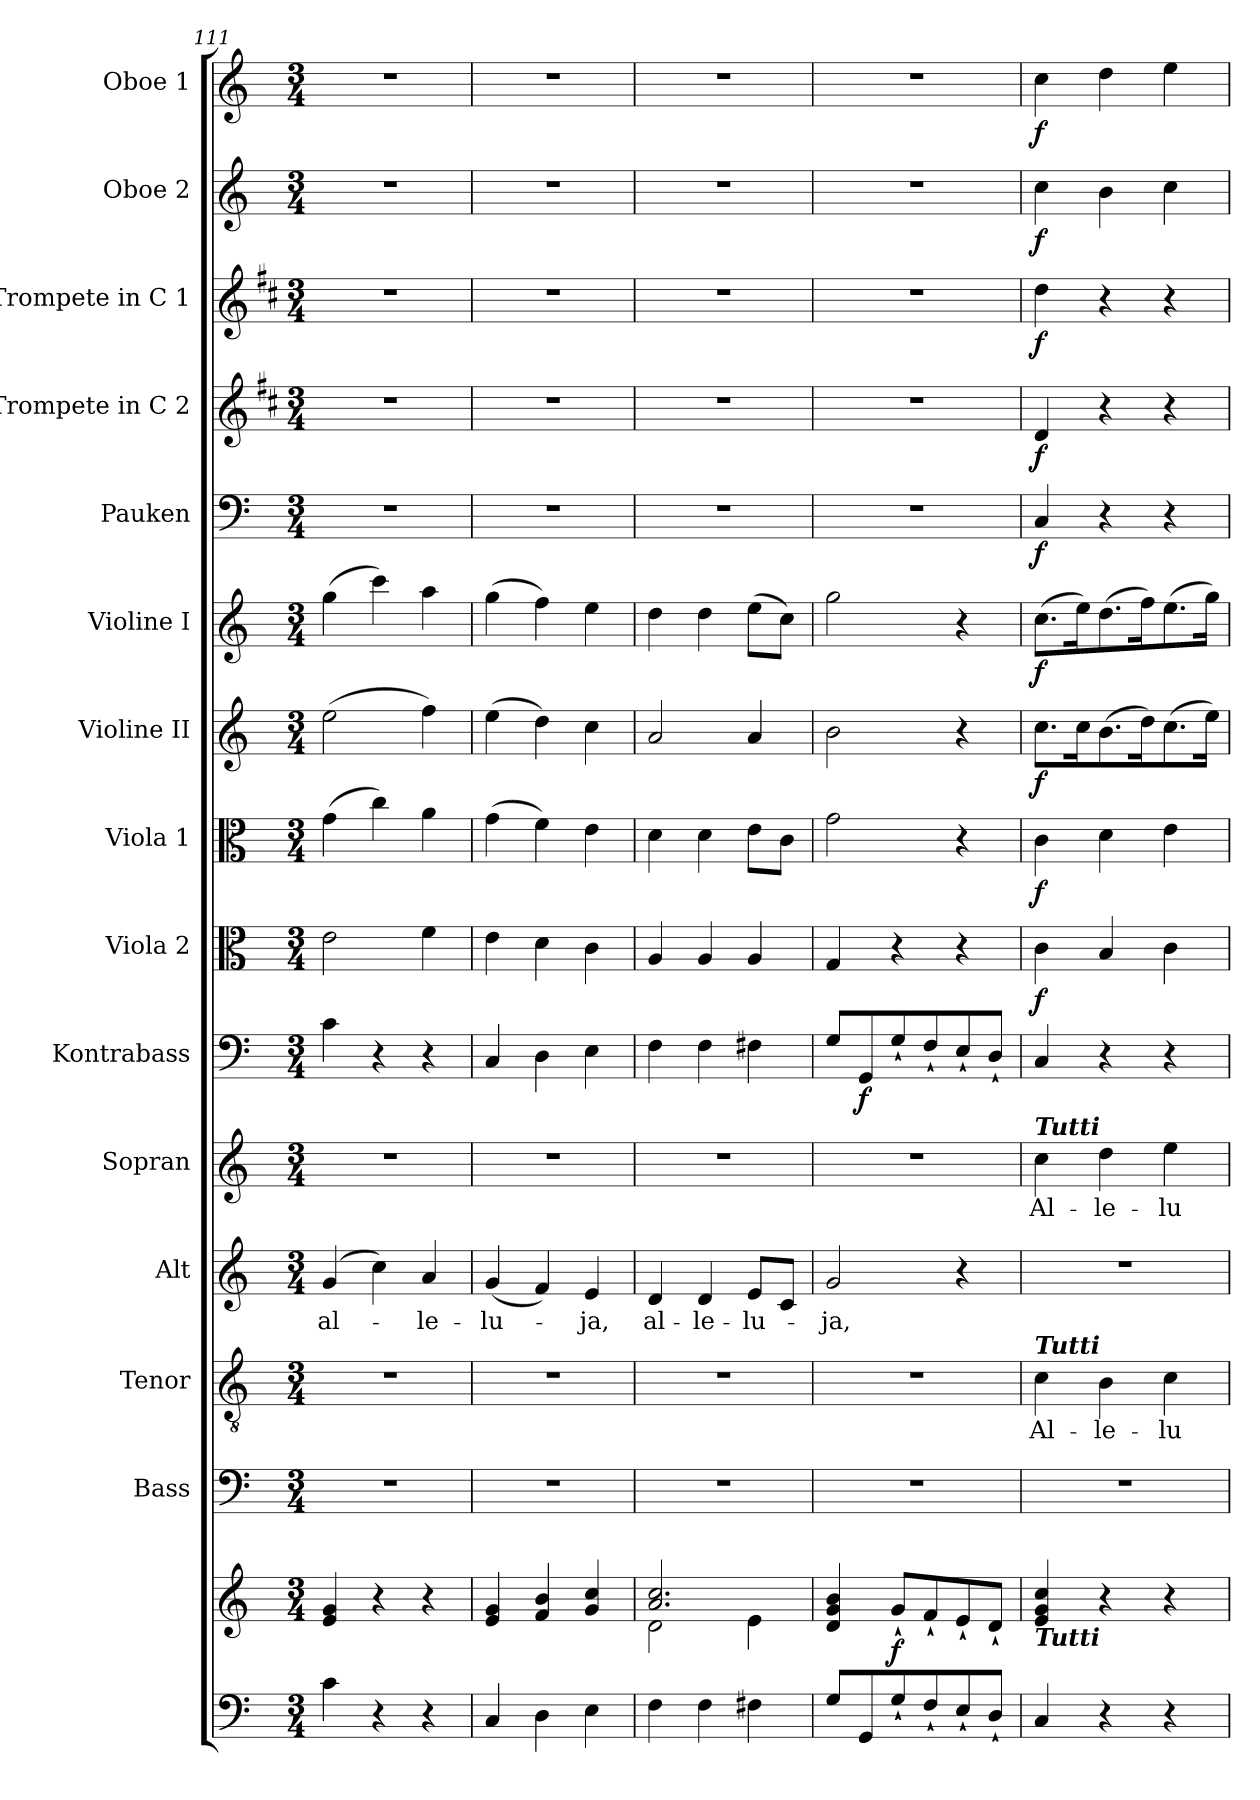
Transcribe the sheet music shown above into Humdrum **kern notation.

**kern	**kern	**dynam	**kern	**kern	**text	**kern	**text	**kern	**text	**kern	**dynam	**kern	**dynam	**kern	**dynam	**kern	**dynam	**kern	**dynam	**kern	**dynam	**kern	**dynam	**kern	**dynam	**kern	**dynam	**kern	**dynam
*part15	*part15	*part15	*part14	*part13	*part13	*part12	*part12	*part11	*part11	*part10	*part10	*part9	*part9	*part8	*part8	*part7	*part7	*part6	*part6	*part5	*part5	*part4	*part4	*part3	*part3	*part2	*part2	*part1	*part1
*staff16	*staff15	*staff15/16	*staff14	*staff13	*staff13	*staff12	*staff12	*staff11	*staff11	*staff10	*staff10	*staff9	*staff9	*staff8	*staff8	*staff7	*staff7	*staff6	*staff6	*staff5	*staff5	*staff4	*staff4	*staff3	*staff3	*staff2	*staff2	*staff1	*staff1
*	*	*	*I"Bass	*I"Tenor	*	*I"Alt	*	*I"Sopran	*	*I"Kontrabass	*	*I"Viola 2	*	*I"Viola 1	*	*I"Violine II	*	*I"Violine I	*	*I"Pauken	*	*I"Trompete in C 2	*	*I"Trompete in C 1	*	*I"Oboe 2	*	*I"Oboe 1	*
*	*	*	*I'B.	*I'T.	*	*I'A.	*	*I'S.	*	*I'Kb.	*	*I'Vla. 2	*	*I'Vla. 1	*	*I'Vl. II	*	*I'Vl. I	*	*I'Pauk.	*	*I'Trp. C 2	*	*I'Trp. C 1	*	*I'Ob. 2	*	*I'Ob. 1	*
*clefF4	*clefG2	*	*clefF4	*clefGv2	*	*clefG2	*	*clefG2	*	*clefF4	*	*clefC3	*	*clefC3	*	*clefG2	*	*clefG2	*	*clefF4	*	*clefG2	*	*clefG2	*	*clefG2	*	*clefG2	*
*	*	*	*	*	*	*	*	*	*	*ITrd7c12	*	*	*	*	*	*	*	*	*	*	*	*ITrd1c2	*	*ITrd1c2	*	*	*	*	*
*k[]	*k[]	*	*k[]	*k[]	*	*k[]	*	*k[]	*	*k[]	*	*k[]	*	*k[]	*	*k[]	*	*k[]	*	*k[]	*	*k[]	*	*k[]	*	*k[]	*	*k[]	*
*C:	*C:	*	*C:	*C:	*	*C:	*	*C:	*	*C:	*	*C:	*	*C:	*	*C:	*	*C:	*	*C:	*	*C:	*	*C:	*	*C:	*	*C:	*
*M3/4	*M3/4	*	*M3/4	*M3/4	*	*M3/4	*	*M3/4	*	*M3/4	*	*M3/4	*	*M3/4	*	*M3/4	*	*M3/4	*	*M3/4	*	*M3/4	*	*M3/4	*	*M3/4	*	*M3/4	*
=111	=111	=111	=111	=111	=111	=111	=111	=111	=111	=111	=111	=111	=111	=111	=111	=111	=111	=111	=111	=111	=111	=111	=111	=111	=111	=111	=111	=111	=111
!	!	!	!	!	!	!	!LO:LY:b	!	!	!	!	!	!	!	!	!	!	!	!	!	!	!	!	!	!	!	!	!	!
4c\	4e/ 4g/	.	2.r	2.r	.	(4g/	al-	2.r	.	4C\	.	2e\	.	(>4g\	.	(>2ee\	.	(>4gg\	.	2.r	.	2.r	.	2.r	.	2.r	.	2.r	.
4r	4r	.	.	.	.	4cc\)	.	.	.	4r	.	.	.	4cc\)	.	.	.	4ccc\)	.	.	.	.	.	.	.	.	.	.	.
!	!	!	!	!	!	!	!LO:LY:b	!	!	!	!	!	!	!	!	!	!	!	!	!	!	!	!	!	!	!	!	!	!
4r	4r	.	.	.	.	4a/	-le-	.	.	4r	.	4f\	.	4a\	.	4ff\)	.	4aa\	.	.	.	.	.	.	.	.	.	.	.
=112	=112	=112	=112	=112	=112	=112	=112	=112	=112	=112	=112	=112	=112	=112	=112	=112	=112	=112	=112	=112	=112	=112	=112	=112	=112	=112	=112	=112	=112
!	!	!	!	!	!	!	!LO:LY:b	!	!	!	!	!	!	!	!	!	!	!	!	!	!	!	!	!	!	!	!	!	!
4C/	4e/ 4g/	.	2.r	2.r	.	(<4g/	-lu-	2.r	.	4CC/	.	4e\	.	(>4g\	.	(>4ee\	.	(>4gg\	.	2.r	.	2.r	.	2.r	.	2.r	.	2.r	.
4D\	4f/ 4b/	.	.	.	.	4f/)	.	.	.	4DD\	.	4d\	.	4f\)	.	4dd\)	.	4ff\)	.	.	.	.	.	.	.	.	.	.	.
!	!	!	!	!	!	!	!LO:LY:b	!	!	!	!	!	!	!	!	!	!	!	!	!	!	!	!	!	!	!	!	!	!
4E\	4g/ 4cc/	.	.	.	.	4e/	-ja,	.	.	4EE\	.	4c\	.	4e\	.	4cc\	.	4ee\	.	.	.	.	.	.	.	.	.	.	.
=113	=113	=113	=113	=113	=113	=113	=113	=113	=113	=113	=113	=113	=113	=113	=113	=113	=113	=113	=113	=113	=113	=113	=113	=113	=113	=113	=113	=113	=113
*	*^	*	*	*	*	*	*	*	*	*	*	*	*	*	*	*	*	*	*	*	*	*	*	*	*	*	*	*	*
!	!	!	!	!	!	!	!	!LO:LY:b	!	!	!	!	!	!	!	!	!	!	!	!	!	!	!	!	!	!	!	!	!	!
4F\	2.a/ 2.cc/	2d\	.	2.r	2.r	.	4d/	al-	2.r	.	4FF\	.	4A/	.	4d\	.	2a/	.	4dd\	.	2.r	.	2.r	.	2.r	.	2.r	.	2.r	.
!	!	!	!	!	!	!	!	!LO:LY:b	!	!	!	!	!	!	!	!	!	!	!	!	!	!	!	!	!	!	!	!	!	!
4F\	.	.	.	.	.	.	4d/	-le-	.	.	4FF\	.	4A/	.	4d\	.	.	.	4dd\	.	.	.	.	.	.	.	.	.	.	.
!	!	!	!	!	!	!	!	!LO:LY:b	!	!	!	!	!	!	!	!	!	!	!	!	!	!	!	!	!	!	!	!	!	!
4F#X\	.	4e\	.	.	.	.	8e/L	-lu-	.	.	4FF#X\	.	4A/	.	8e\L	.	4a/	.	(>8ee\L	.	.	.	.	.	.	.	.	.	.	.
.	.	.	.	.	.	.	8c/J	.	.	.	.	.	.	.	8c\J	.	.	.	8cc\J)	.	.	.	.	.	.	.	.	.	.	.
*	*v	*v	*	*	*	*	*	*	*	*	*	*	*	*	*	*	*	*	*	*	*	*	*	*	*	*	*	*	*	*
=114	=114	=114	=114	=114	=114	=114	=114	=114	=114	=114	=114	=114	=114	=114	=114	=114	=114	=114	=114	=114	=114	=114	=114	=114	=114	=114	=114	=114	=114
!	!	!	!	!	!	!	!LO:LY:b	!	!	!	!	!	!	!	!	!	!	!	!	!	!	!	!	!	!	!	!	!	!
8G/L	4d/ 4g/ 4b/	.	2.r	2.r	.	2g/	-ja,	2.r	.	8GG/L	.	4G/	.	2g\	.	2b\	.	2gg\	.	2.r	.	2.r	.	2.r	.	2.r	.	2.r	.
!	!	!	!	!	!	!	!	!	!	!	!LO:DY:b	!	!	!	!	!	!	!	!	!	!	!	!	!	!	!	!	!	!
8GG/	.	.	.	.	.	.	.	.	.	8GGG/	f	.	.	.	.	.	.	.	.	.	.	.	.	.	.	.	.	.	.
!	!	!LO:DY:b	!	!	!	!	!	!	!	!	!	!	!	!	!	!	!	!	!	!	!	!	!	!	!	!	!	!	!
8G`</	8g`</L	f	.	.	.	.	.	.	.	8GG`</	.	4r	.	.	.	.	.	.	.	.	.	.	.	.	.	.	.	.	.
8F`</	8f`</	.	.	.	.	.	.	.	.	8FF`</	.	.	.	.	.	.	.	.	.	.	.	.	.	.	.	.	.	.	.
8E`</	8e`</	.	.	.	.	4r	.	.	.	8EE`</	.	4r	.	4r	.	4r	.	4r	.	.	.	.	.	.	.	.	.	.	.
8D`</J	8d`</J	.	.	.	.	.	.	.	.	8DD`</J	.	.	.	.	.	.	.	.	.	.	.	.	.	.	.	.	.	.	.
=115	=115	=115	=115	=115	=115	=115	=115	=115	=115	=115	=115	=115	=115	=115	=115	=115	=115	=115	=115	=115	=115	=115	=115	=115	=115	=115	=115	=115	=115
!	!	!	!	!	!	!	!	!LO:TX:a:Bi:t=Tutti	!	!	!	!	!	!	!	!	!	!	!	!	!	!	!	!	!	!	!	!	!
!	!	!	!	!LO:TX:a:Bi:t=Tutti	!	!	!	!	!	!	!	!	!	!	!	!	!	!	!	!	!	!	!	!	!	!	!	!	!
!	!LO:TX:b:Bi:t=Tutti	!	!	!	!	!	!	!	!	!	!	!	!	!	!	!	!	!	!	!	!	!	!	!	!	!	!	!	!
!	!	!	!	!	!LO:LY:b	!	!	!	!LO:LY:b	!	!	!	!LO:DY:b	!	!LO:DY:b	!	!LO:DY:b	!	!LO:DY:b	!	!LO:DY:b	!	!LO:DY:b	!	!LO:DY:b	!	!LO:DY:b	!	!LO:DY:b
4C/	4e/ 4g/ 4cc/	.	2.r	4c\	Al-	2.r	.	4cc\	Al-	4CC/	.	4c\	f	4c\	f	8.cc\L	f	(>8.cc\L	f	4C/	f	4c/	f	4cc\	f	4cc\	f	4cc\	f
.	.	.	.	.	.	.	.	.	.	.	.	.	.	.	.	16cc\k	.	16ee\k)	.	.	.	.	.	.	.	.	.	.	.
!	!	!	!	!	!LO:LY:b	!	!	!	!LO:LY:b	!	!	!	!	!	!	!	!	!	!	!	!	!	!	!	!	!	!	!	!
4r	4r	.	.	4B\	-le-	.	.	4dd\	-le-	4r	.	4B/	.	4d\	.	(>8.b\	.	(>8.dd\	.	4r	.	4r	.	4r	.	4b\	.	4dd\	.
.	.	.	.	.	.	.	.	.	.	.	.	.	.	.	.	16dd\k)	.	16ff\k)	.	.	.	.	.	.	.	.	.	.	.
!	!	!	!	!	!LO:LY:b	!	!	!	!LO:LY:b	!	!	!	!	!	!	!	!	!	!	!	!	!	!	!	!	!	!	!	!
4r	4r	.	.	4c\	-lu-	.	.	4ee\	-lu-	4r	.	4c\	.	4e\	.	(>8.cc\	.	(>8.ee\	.	4r	.	4r	.	4r	.	4cc\	.	4ee\	.
.	.	.	.	.	.	.	.	.	.	.	.	.	.	.	.	16ee\Jk)	.	16gg\Jk)	.	.	.	.	.	.	.	.	.	.	.
=	=	=	=	=	=	=	=	=	=	=	=	=	=	=	=	=	=	=	=	=	=	=	=	=	=	=	=	=	=
*-	*-	*-	*-	*-	*-	*-	*-	*-	*-	*-	*-	*-	*-	*-	*-	*-	*-	*-	*-	*-	*-	*-	*-	*-	*-	*-	*-	*-	*-
